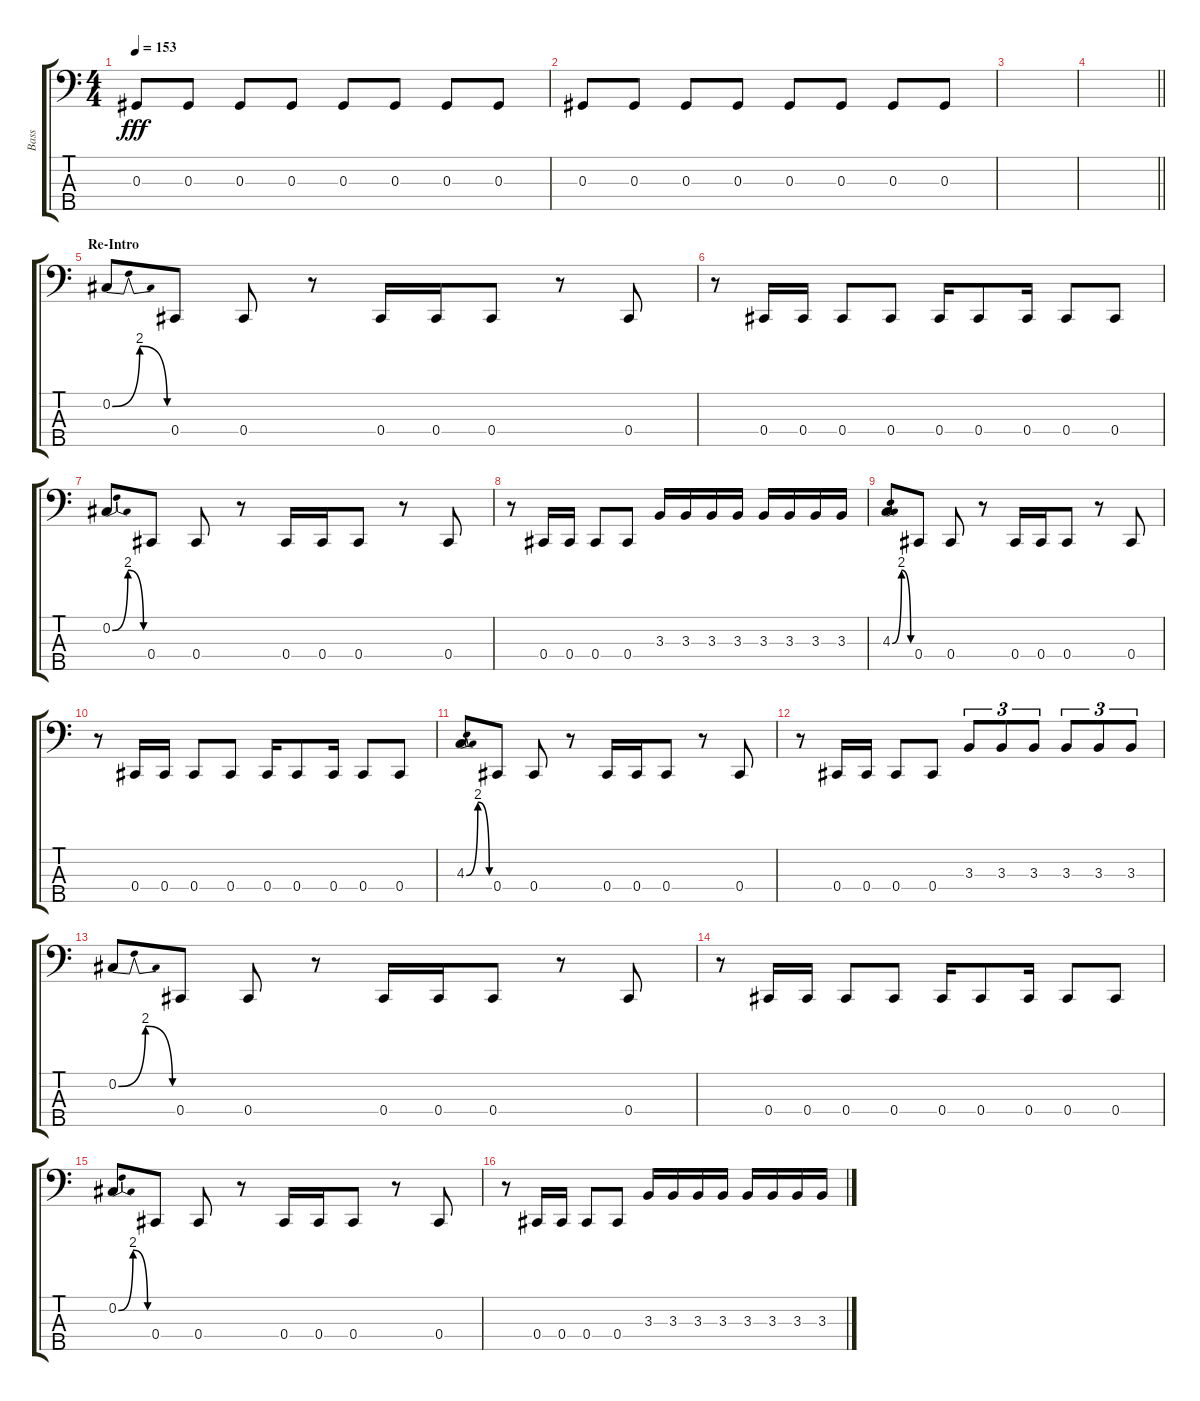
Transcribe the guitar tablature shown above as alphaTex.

\track ("Bass" "Bass") {instrument electricbassfinger}
\staff {score tabs}
\tuning (Gb2 Db2 Ab1 Db1 Ab0) {hide}
\ts (4 4)
\tempo 153
\clef f4
\ks c
0.3.8{dy fff} 0.3.8 0.3.8 0.3.8 0.3.8 0.3.8 0.3.8 0.3.8 |
0.3.8 0.3.8 0.3.8 0.3.8 0.3.8 0.3.8 0.3.8 0.3.8 |
|
\barLineRight lightlight
|
\section ("" "Re-Intro")
0.2{be (bendrelease 0 0 30 8 30 8 60 0)}.8 0.4.8 0.4.8 r.8 0.4.16 0.4.16 0.4.8 r.8 0.4.8 |
r.8 0.4.16 0.4.16 0.4.8 0.4.8 0.4.16 0.4.8 0.4.16 0.4.8 0.4.8 |
0.2{be (bendrelease 0 0 30 8 30 8 60 0)}.8 0.4.8 0.4.8 r.8 0.4.16 0.4.16 0.4.8 r.8 0.4.8 |
r.8 0.4.16 0.4.16 0.4.8 0.4.8 3.3.16 3.3.16 3.3.16 3.3.16 3.3.16 3.3.16 3.3.16 3.3.16 |
4.3{be (bendrelease 0 0 30 8 30 8 60 0)}.8 0.4.8 0.4.8 r.8 0.4.16 0.4.16 0.4.8 r.8 0.4.8 |
r.8 0.4.16 0.4.16 0.4.8 0.4.8 0.4.16 0.4.8 0.4.16 0.4.8 0.4.8 |
4.3{be (bendrelease 0 0 30 8 30 8 60 0)}.8 0.4.8 0.4.8 r.8 0.4.16 0.4.16 0.4.8 r.8 0.4.8 |
r.8 0.4.16 0.4.16 0.4.8 0.4.8 3.3.8{tu (3 2)} 3.3.8{tu (3 2)} 3.3.8{tu (3 2)} 3.3.8{tu (3 2)} 3.3.8{tu (3 2)} 3.3.8{tu (3 2)} |
0.2{be (bendrelease 0 0 30 8 30 8 60 0)}.8 0.4.8 0.4.8 r.8 0.4.16 0.4.16 0.4.8 r.8 0.4.8 |
r.8 0.4.16 0.4.16 0.4.8 0.4.8 0.4.16 0.4.8 0.4.16 0.4.8 0.4.8 |
0.2{be (bendrelease 0 0 30 8 30 8 60 0)}.8 0.4.8 0.4.8 r.8 0.4.16 0.4.16 0.4.8 r.8 0.4.8 |
r.8 0.4.16 0.4.16 0.4.8 0.4.8 3.3.16 3.3.16 3.3.16 3.3.16 3.3.16 3.3.16 3.3.16 3.3.16
